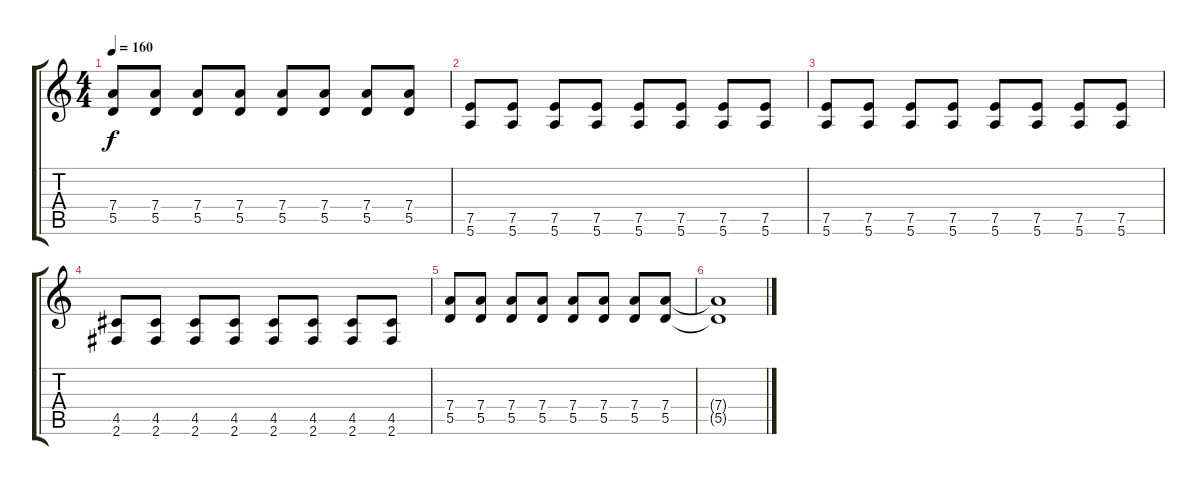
\track "" {instrument distortionguitar}
\staff {score tabs}
\tuning (E4 B3 G3 D3 A2 E2) {hide}
\ts (4 4)
\tempo 160
\clef g2
\ks c
(7.4 5.5).8{dy f} (7.4 5.5).8 (7.4 5.5).8 (7.4 5.5).8 (7.4 5.5).8 (7.4 5.5).8 (7.4 5.5).8 (7.4 5.5).8 |
(7.5 5.6).8 (7.5 5.6).8 (7.5 5.6).8 (7.5 5.6).8 (7.5 5.6).8 (7.5 5.6).8 (7.5 5.6).8 (7.5 5.6).8 |
(7.5 5.6).8 (7.5 5.6).8 (7.5 5.6).8 (7.5 5.6).8 (7.5 5.6).8 (7.5 5.6).8 (7.5 5.6).8 (7.5 5.6).8 |
(4.5 2.6).8 (4.5 2.6).8 (4.5 2.6).8 (4.5 2.6).8 (4.5 2.6).8 (4.5 2.6).8 (4.5 2.6).8 (4.5 2.6).8 |
(7.4 5.5).8 (7.4 5.5).8 (7.4 5.5).8 (7.4 5.5).8 (7.4 5.5).8 (7.4 5.5).8 (7.4 5.5).8 (7.4 5.5).8 |
(7.4{t} 5.5{t}).1
